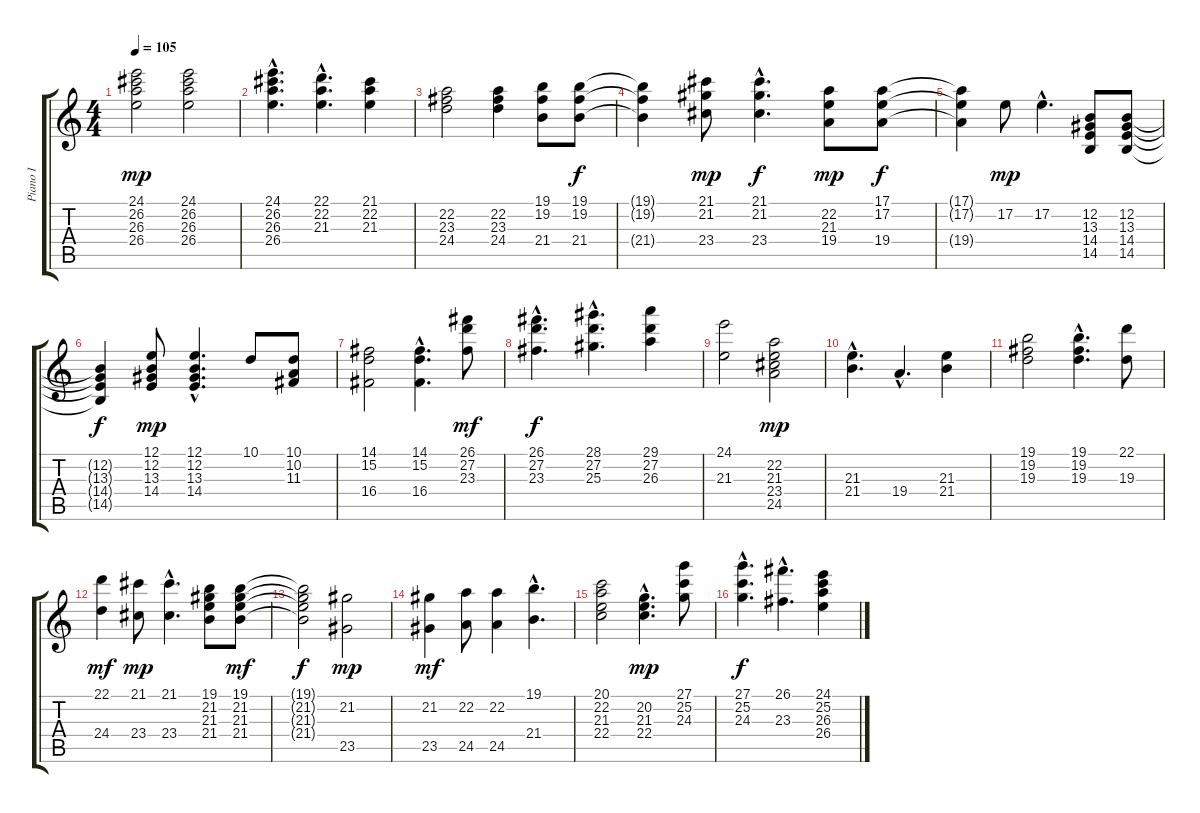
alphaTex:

\track ("Piano I" "Piano I") {instrument brightacousticpiano}
\staff {score tabs}
\tuning (E4 B3 G3 D3 A2 E2) {hide}
\ts (4 4)
\tempo 105
\clef g2
\ks c
(24.1 26.2 26.3 26.4).2{dy mp} (24.1 26.2 26.3 26.4).2 |
(24.1{hac} 26.2{hac} 26.3{hac} 26.4{hac}).4{d} (22.1{hac} 22.2{hac} 21.3{hac}).4{d} (21.1 22.2 21.3).4 |
(22.2 23.3 24.4).2 (22.2 23.3 24.4).4 (19.1 19.2 21.4).8 (19.1 19.2 21.4).8{dy f} |
(19.1{t} 19.2{t} 21.4{t}).4 (21.1 21.2 23.4).8{dy mp} (21.1{hac} 21.2{hac} 23.4{hac}).4{d dy f} (22.2 21.3 19.4).8{dy mp} (17.1 17.2 19.4).8{dy f} |
(17.1{t} 17.2{t} 19.4{t}).4 17.2.8{dy mp} 17.2{hac}.4{d} (12.2 13.3 14.4 14.5).8 (12.2 13.3 14.4 14.5).8 |
(12.2{t} 13.3{t} 14.4{t} 14.5{t}).4{dy f} (12.1 12.2 13.3 14.4).8{dy mp} (12.1{hac} 12.2{hac} 13.3{hac} 14.4{hac}).4{d} 10.1.8 (10.1 10.2 11.3).8 |
(14.1 15.2 16.4).2 (14.1{hac} 15.2{hac} 16.4{hac}).4{d} (26.1 27.2 23.3).8{dy mf} |
(26.1{hac} 27.2{hac} 23.3{hac}).4{d dy f} (28.1{hac} 27.2{hac} 25.3{hac}).4{d} (29.1 27.2 26.3).4 |
(24.1 21.3).2 (22.2 21.3 23.4 24.5).2{dy mp} |
(21.3{hac} 21.4{hac}).4{d} 19.4{hac}.4{d} (21.3 21.4).4 |
(19.1 19.2 19.3).2 (19.1{hac} 19.2{hac} 19.3{hac}).4{d} (22.1 19.3).8 |
(22.1 24.4).4{dy mf} (21.1 23.4).8{dy mp} (21.1{hac} 23.4{hac}).4{d} (19.1 21.2 21.3 21.4).8 (19.1 21.2 21.3 21.4).8{dy mf} |
(19.1{t} 21.2{t} 21.3{t} 21.4{t}).2{dy f} (21.2 23.5).2{dy mp} |
(21.2 23.5).4{dy mf} (22.2 24.5).8 (22.2 24.5).4 (19.1{hac} 21.4{hac}).4{d} |
(20.1 22.2 21.3 22.4).2 (20.2{hac} 21.3{hac} 22.4{hac}).4{d dy mp} (27.1 25.2 24.3).8 |
(27.1{hac} 25.2{hac} 24.3{hac}).4{d dy f} (26.1{hac} 23.3{hac}).4{d} (24.1 25.2 26.3 26.4).4
